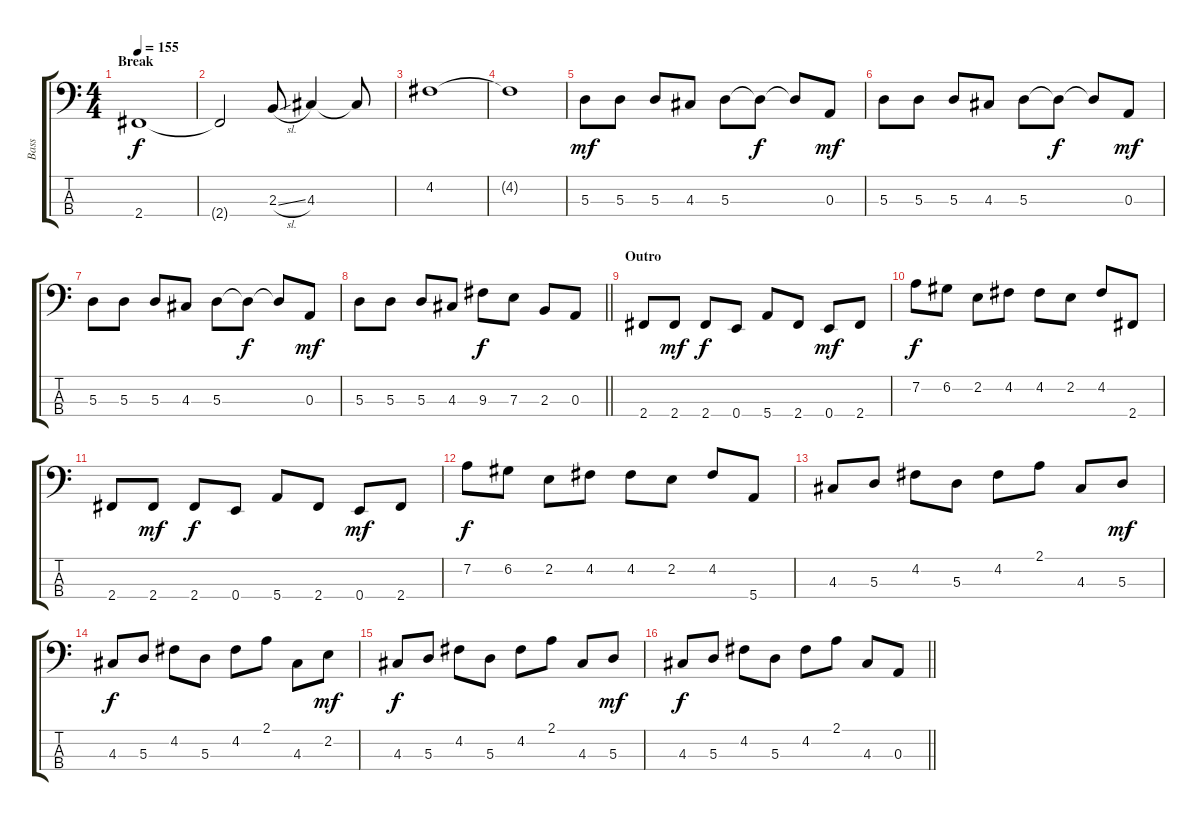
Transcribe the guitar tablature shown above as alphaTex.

\track ("Bass" "Bass") {instrument electricbassfinger}
\staff {score tabs}
\tuning (G2 D2 A1 E1) {hide}
\ts (4 4)
\section ("" "Break")
\tempo 155
\clef f4
\ks c
2.4.1{dy f} |
2.4{t}.2 2.3{sl}.8 4.3.4 4.3{t}.8 |
4.2.1 |
4.2{t}.1 |
5.3.8{dy mf} 5.3.8 5.3.8 4.3.8 5.3.8 5.3{t}.8{dy f} 5.3{t}.8 0.3.8{dy mf} |
5.3.8 5.3.8 5.3.8 4.3.8 5.3.8 5.3{t}.8{dy f} 5.3{t}.8 0.3.8{dy mf} |
5.3.8 5.3.8 5.3.8 4.3.8 5.3.8 5.3{t}.8{dy f} 5.3{t}.8 0.3.8{dy mf} |
\barLineRight lightlight
5.3.8 5.3.8 5.3.8 4.3.8 9.3.8{dy f} 7.3.8 2.3.8 0.3.8 |
\section ("" "Outro")
2.4.8 2.4.8{dy mf} 2.4.8{dy f} 0.4.8 5.4.8 2.4.8 0.4.8{dy mf} 2.4.8 |
7.2.8{dy f} 6.2.8 2.2.8 4.2.8 4.2.8 2.2.8 4.2.8 2.4.8 |
2.4.8 2.4.8{dy mf} 2.4.8{dy f} 0.4.8 5.4.8 2.4.8 0.4.8{dy mf} 2.4.8 |
7.2.8{dy f} 6.2.8 2.2.8 4.2.8 4.2.8 2.2.8 4.2.8 5.4.8 |
4.3.8 5.3.8 4.2.8 5.3.8 4.2.8 2.1.8 4.3.8 5.3.8{dy mf} |
4.3.8{dy f} 5.3.8 4.2.8 5.3.8 4.2.8 2.1.8 4.3.8 2.2.8{dy mf} |
4.3.8{dy f} 5.3.8 4.2.8 5.3.8 4.2.8 2.1.8 4.3.8 5.3.8{dy mf} |
\barLineRight lightlight
4.3.8{dy f} 5.3.8 4.2.8 5.3.8 4.2.8 2.1.8 4.3.8 0.3.8
